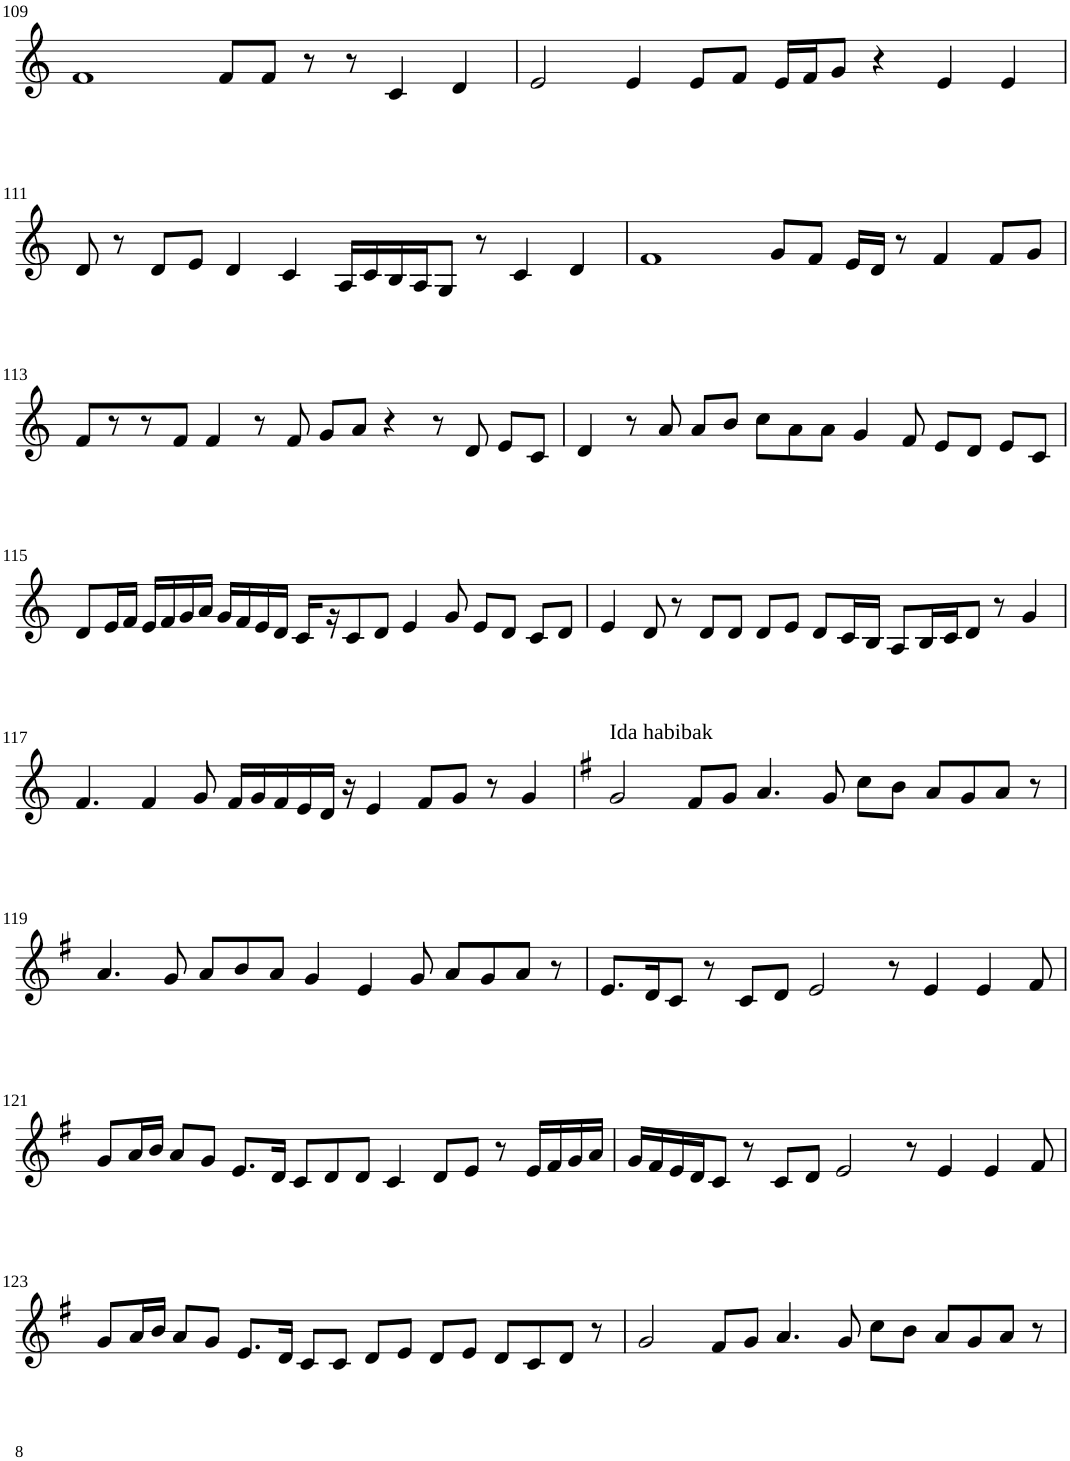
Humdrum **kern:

**kern
*part1
*staff1
*I"Violin
!!LO:PB:g=z
*clefG2
*k[]
*C:
*M8/4
=109
1f
8f/L
8f/J
8r
8r
4c/
4d/
=110
2e/
4e/
8e/L
8f/J
16e/LL
16f/J
8g/J
4r
4e/
4e/
!!LO:LB:g=z
=111
8d/
8r
8d/L
8e/J
4d/
4c/
16A/LL
16c/
16B/
16A/J
8G/J
8r
4c/
4d/
=112
1f
8g/L
8f/J
16e/LL
16d/JJ
8r
4f/
8f/L
8g/J
!!LO:LB:g=z
=113
8f/L
8r
8r
8f/J
4f/
8r
8f/
8g/L
8a/J
4r
8r
8d/
8e/L
8c/J
=114
4d/
8r
8a/
8a/L
8b/J
8cc\L
8a\
8a\J
4g/
8f/
8e/L
8d/J
8e/L
8c/J
!!LO:LB:g=z
=115
8d/L
16e/L
16f/JJ
16e/LL
16f/
16g/
16a/JJ
16g/LL
16f/
16e/
16d/JJ
16c/LL
16r
8c/
8d/J
4e/
8g/
8e/L
8d/J
8c/L
8d/J
=116
4e/
8d/
8r
8d/L
8d/J
8d/L
8e/J
8d/L
16c/L
16B/JJ
8A/L
16B/L
16c/J
8d/J
8r
4g/
!!LO:LB:g=z
=117
4.f/
4f/
8g/
16f/LL
16g/
16f/
16e/
16d/JJ
16r
4e/
8f/L
8g/J
8r
4g/
=118
*k[f#]
*G:
!LO:TX:a:t=Ida habibak
2g/
8f#/L
8g/J
4.a/
8g/
8cc\L
8b\J
8a/L
8g/
8a/J
8r
!!LO:LB:g=z
=119
4.a/
8g/
8a/L
8b/
8a/J
4g/
4e/
8g/
8a/L
8g/
8a/J
8r
=120
8.e/L
16d/K
8c/J
8r
8c/L
8d/J
2e/
8r
4e/
4e/
8f#/
!!LO:LB:g=z
=121
8g/L
16a/L
16b/JJ
8a/L
8g/J
8.e/L
16d/Jk
8c/L
8d/
8d/J
4c/
8d/L
8e/J
8r
16e/LL
16f#/
16g/
16a/JJ
=122
16g/LL
16f#/
16e/
16d/J
8c/J
8r
8c/L
8d/J
2e/
8r
4e/
4e/
8f#/
!!LO:LB:g=z
=123
8g/L
16a/L
16b/JJ
8a/L
8g/J
8.e/L
16d/Jk
8c/L
8c/J
8d/L
8e/J
8d/L
8e/J
8d/L
8c/
8d/J
8r
=124
2g/
8f#/L
8g/J
4.a/
8g/
8cc\L
8b\J
8a/L
8g/
8a/J
8r
=
*-
